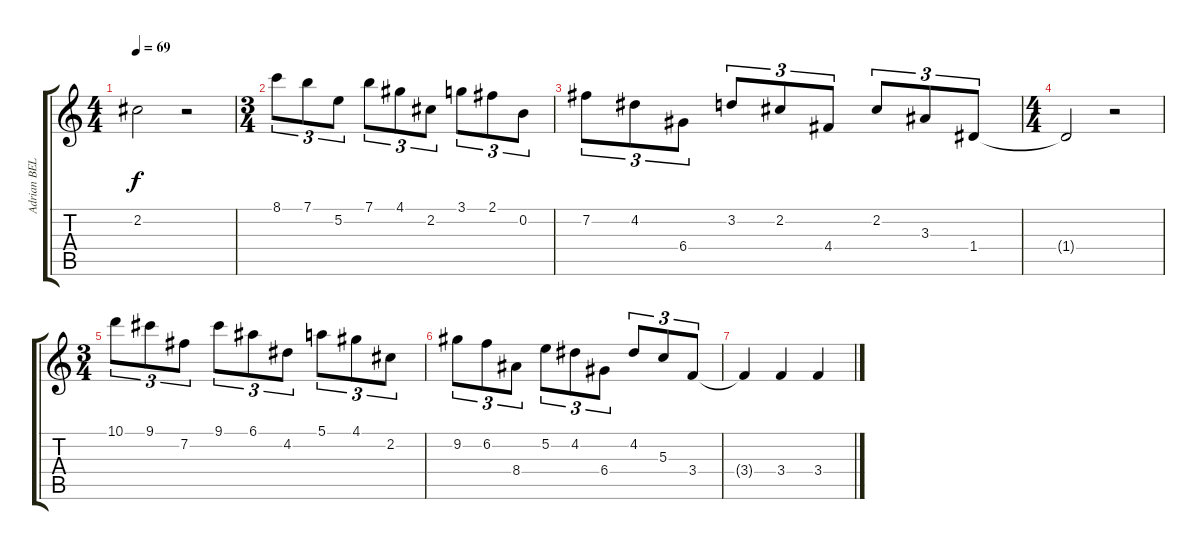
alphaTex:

\track ("Adrian BELEW" "Adrian BEL") {instrument electricguitarclean}
\staff {score tabs}
\tuning (E4 B3 G3 D3 A2 E2) {hide}
\ts (4 4)
\tempo 69
\clef g2
\ks c
2.2{t}.2{dy f} r.2 |
\ts (3 4)
8.1.8{tu (3 2)} 7.1.8{tu (3 2)} 5.2.8{tu (3 2)} 7.1.8{tu (3 2)} 4.1.8{tu (3 2)} 2.2.8{tu (3 2)} 3.1.8{tu (3 2)} 2.1.8{tu (3 2)} 0.2.8{tu (3 2)} |
7.2.8{tu (3 2)} 4.2.8{tu (3 2)} 6.4.8{tu (3 2)} 3.2.8{tu (3 2)} 2.2.8{tu (3 2)} 4.4.8{tu (3 2)} 2.2.8{tu (3 2)} 3.3.8{tu (3 2)} 1.4.8{tu (3 2)} |
\ts (4 4)
1.4{t}.2 r.2 |
\ts (3 4)
10.1.8{tu (3 2)} 9.1.8{tu (3 2)} 7.2.8{tu (3 2)} 9.1.8{tu (3 2)} 6.1.8{tu (3 2)} 4.2.8{tu (3 2)} 5.1.8{tu (3 2)} 4.1.8{tu (3 2)} 2.2.8{tu (3 2)} |
9.2.8{tu (3 2)} 6.2.8{tu (3 2)} 8.4.8{tu (3 2)} 5.2.8{tu (3 2)} 4.2.8{tu (3 2)} 6.4.8{tu (3 2)} 4.2.8{tu (3 2)} 5.3.8{tu (3 2)} 3.4.8{tu (3 2)} |
3.4{t}.4 3.4.4 3.4.4
